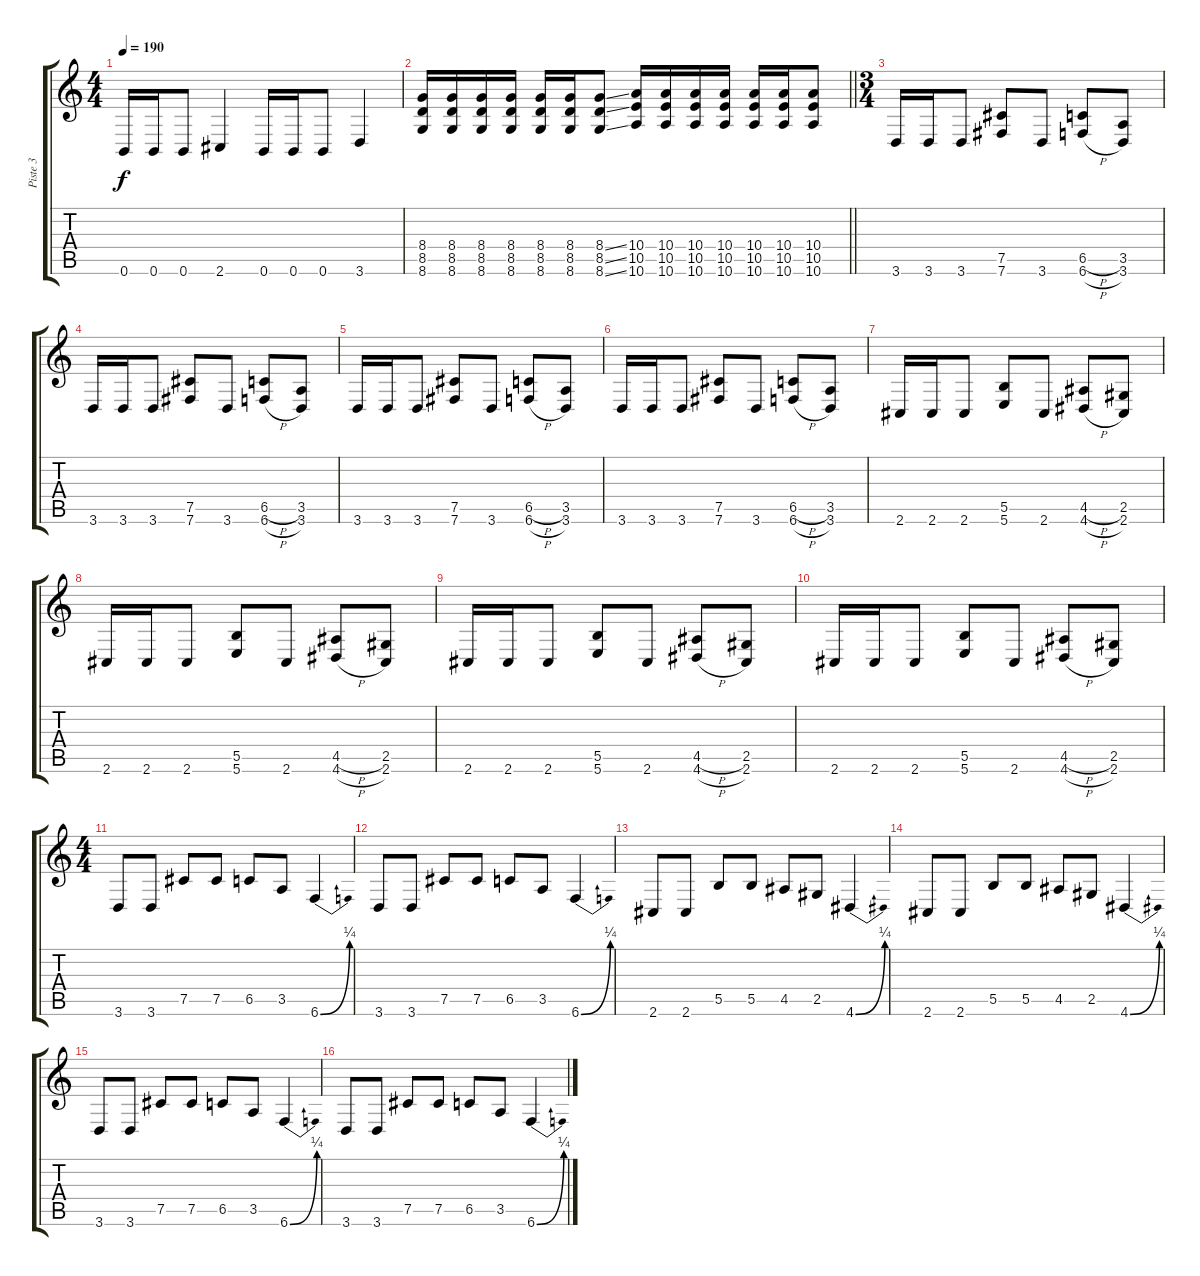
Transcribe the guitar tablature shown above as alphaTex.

\track ("Piste 3" "Piste 3") {instrument distortionguitar}
\staff {score tabs}
\tuning (Db4 Ab3 E3 B2 Gb2 B1) {hide}
\ts (4 4)
\tempo 190
\clef g2
\ks c
0.6.16{dy f} 0.6.16 0.6.8 2.6.4 0.6.16 0.6.16 0.6.8 3.6.4 |
\barLineRight lightlight
(8.4 8.5 8.6).16 (8.4 8.5 8.6).16 (8.4 8.5 8.6).16 (8.4 8.5 8.6).16 (8.4 8.5 8.6).16 (8.4 8.5 8.6).16 (8.4{ss} 8.5{ss} 8.6{ss}).8 (10.4 10.5 10.6).16 (10.4 10.5 10.6).16 (10.4 10.5 10.6).16 (10.4 10.5 10.6).16 (10.4 10.5 10.6).16 (10.4 10.5 10.6).16 (10.4 10.5 10.6).8 |
\ts (3 4)
3.6.16 3.6.16 3.6.8 (7.5 7.6).8 3.6.8 (6.5{h} 6.6{h}).8 (3.5 3.6).8 |
3.6.16 3.6.16 3.6.8 (7.5 7.6).8 3.6.8 (6.5{h} 6.6{h}).8 (3.5 3.6).8 |
3.6.16 3.6.16 3.6.8 (7.5 7.6).8 3.6.8 (6.5{h} 6.6{h}).8 (3.5 3.6).8 |
3.6.16 3.6.16 3.6.8 (7.5 7.6).8 3.6.8 (6.5{h} 6.6{h}).8 (3.5 3.6).8 |
2.6.16 2.6.16 2.6.8 (5.5 5.6).8 2.6.8 (4.5{h} 4.6{h}).8 (2.5 2.6).8 |
2.6.16 2.6.16 2.6.8 (5.5 5.6).8 2.6.8 (4.5{h} 4.6{h}).8 (2.5 2.6).8 |
2.6.16 2.6.16 2.6.8 (5.5 5.6).8 2.6.8 (4.5{h} 4.6{h}).8 (2.5 2.6).8 |
2.6.16 2.6.16 2.6.8 (5.5 5.6).8 2.6.8 (4.5{h} 4.6{h}).8 (2.5 2.6).8 |
\ts (4 4)
3.6.8 3.6.8 7.5.8 7.5.8 6.5.8 3.5.8 6.6{be (bend 0 0 60 1)}.4 |
3.6.8 3.6.8 7.5.8 7.5.8 6.5.8 3.5.8 6.6{be (bend 0 0 60 1)}.4 |
2.6.8 2.6.8 5.5.8 5.5.8 4.5.8 2.5.8 4.6{be (bend 0 0 60 1)}.4 |
2.6.8 2.6.8 5.5.8 5.5.8 4.5.8 2.5.8 4.6{be (bend 0 0 60 1)}.4 |
3.6.8 3.6.8 7.5.8 7.5.8 6.5.8 3.5.8 6.6{be (bend 0 0 60 1)}.4 |
3.6.8 3.6.8 7.5.8 7.5.8 6.5.8 3.5.8 6.6{be (bend 0 0 60 1)}.4
